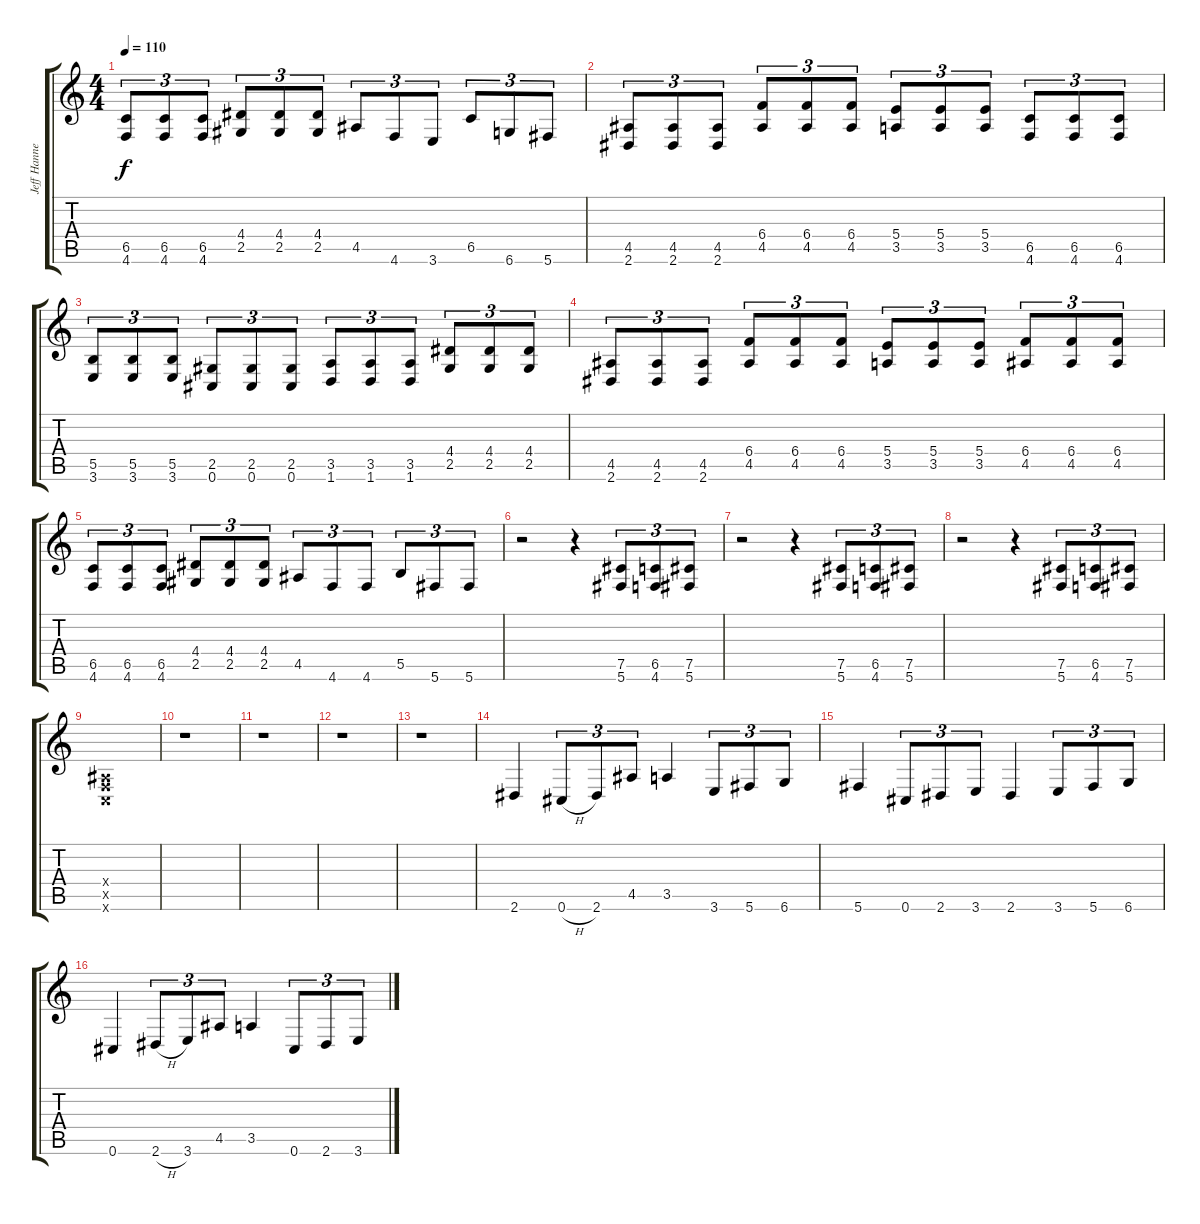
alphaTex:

\track ("Jeff Hannemann" "Jeff Hanne") {instrument distortionguitar}
\staff {score tabs}
\tuning (Db4 Ab3 E3 B2 Gb2 Db2) {hide}
\ts (4 4)
\tempo 110
\clef g2
\ks c
(6.5 4.6).8{tu (3 2) dy f} (6.5 4.6).8{tu (3 2)} (6.5 4.6).8{tu (3 2)} (4.4 2.5).8{tu (3 2)} (4.4 2.5).8{tu (3 2)} (4.4 2.5).8{tu (3 2)} 4.5.8{tu (3 2)} 4.6.8{tu (3 2)} 3.6.8{tu (3 2)} 6.5.8{tu (3 2)} 6.6.8{tu (3 2)} 5.6.8{tu (3 2)} |
(4.5 2.6).8{tu (3 2)} (4.5 2.6).8{tu (3 2)} (4.5 2.6).8{tu (3 2)} (6.4 4.5).8{tu (3 2)} (6.4 4.5).8{tu (3 2)} (6.4 4.5).8{tu (3 2)} (5.4 3.5).8{tu (3 2)} (5.4 3.5).8{tu (3 2)} (5.4 3.5).8{tu (3 2)} (6.5 4.6).8{tu (3 2)} (6.5 4.6).8{tu (3 2)} (6.5 4.6).8{tu (3 2)} |
(5.5 3.6).8{tu (3 2)} (5.5 3.6).8{tu (3 2)} (5.5 3.6).8{tu (3 2)} (2.5 0.6).8{tu (3 2)} (2.5 0.6).8{tu (3 2)} (2.5 0.6).8{tu (3 2)} (3.5 1.6).8{tu (3 2)} (3.5 1.6).8{tu (3 2)} (3.5 1.6).8{tu (3 2)} (4.4 2.5).8{tu (3 2)} (4.4 2.5).8{tu (3 2)} (4.4 2.5).8{tu (3 2)} |
(4.5 2.6).8{tu (3 2)} (4.5 2.6).8{tu (3 2)} (4.5 2.6).8{tu (3 2)} (6.4 4.5).8{tu (3 2)} (6.4 4.5).8{tu (3 2)} (6.4 4.5).8{tu (3 2)} (5.4 3.5).8{tu (3 2)} (5.4 3.5).8{tu (3 2)} (5.4 3.5).8{tu (3 2)} (6.4 4.5).8{tu (3 2)} (6.4 4.5).8{tu (3 2)} (6.4 4.5).8{tu (3 2)} |
(6.5 4.6).8{tu (3 2)} (6.5 4.6).8{tu (3 2)} (6.5 4.6).8{tu (3 2)} (4.4 2.5).8{tu (3 2)} (4.4 2.5).8{tu (3 2)} (4.4 2.5).8{tu (3 2)} 4.5.8{tu (3 2)} 4.6.8{tu (3 2)} 4.6.8{tu (3 2)} 5.5.8{tu (3 2)} 5.6.8{tu (3 2)} 5.6.8{tu (3 2)} |
r.2 r.4 (7.5 5.6).8{tu (3 2)} (6.5 4.6).8{tu (3 2)} (7.5 5.6).8{tu (3 2)} |
r.2 r.4 (7.5 5.6).8{tu (3 2)} (6.5 4.6).8{tu (3 2)} (7.5 5.6).8{tu (3 2)} |
r.2 r.4 (7.5 5.6).8{tu (3 2)} (6.5 4.6).8{tu (3 2)} (7.5 5.6).8{tu (3 2)} |
(-1.4{x} -1.5{x} -1.6{x}).1 |
r.1 |
r.1 |
r.1 |
r.1 |
2.6.4 0.6{h}.8{tu (3 2)} 2.6.8{tu (3 2)} 4.5.8{tu (3 2)} 3.5.4 3.6.8{tu (3 2)} 5.6.8{tu (3 2)} 6.6.8{tu (3 2)} |
5.6.4 0.6.8{tu (3 2)} 2.6.8{tu (3 2)} 3.6.8{tu (3 2)} 2.6.4 3.6.8{tu (3 2)} 5.6.8{tu (3 2)} 6.6.8{tu (3 2)} |
0.6.4 2.6{h}.8{tu (3 2)} 3.6.8{tu (3 2)} 4.5.8{tu (3 2)} 3.5.4 0.6.8{tu (3 2)} 2.6.8{tu (3 2)} 3.6.8{tu (3 2)}
